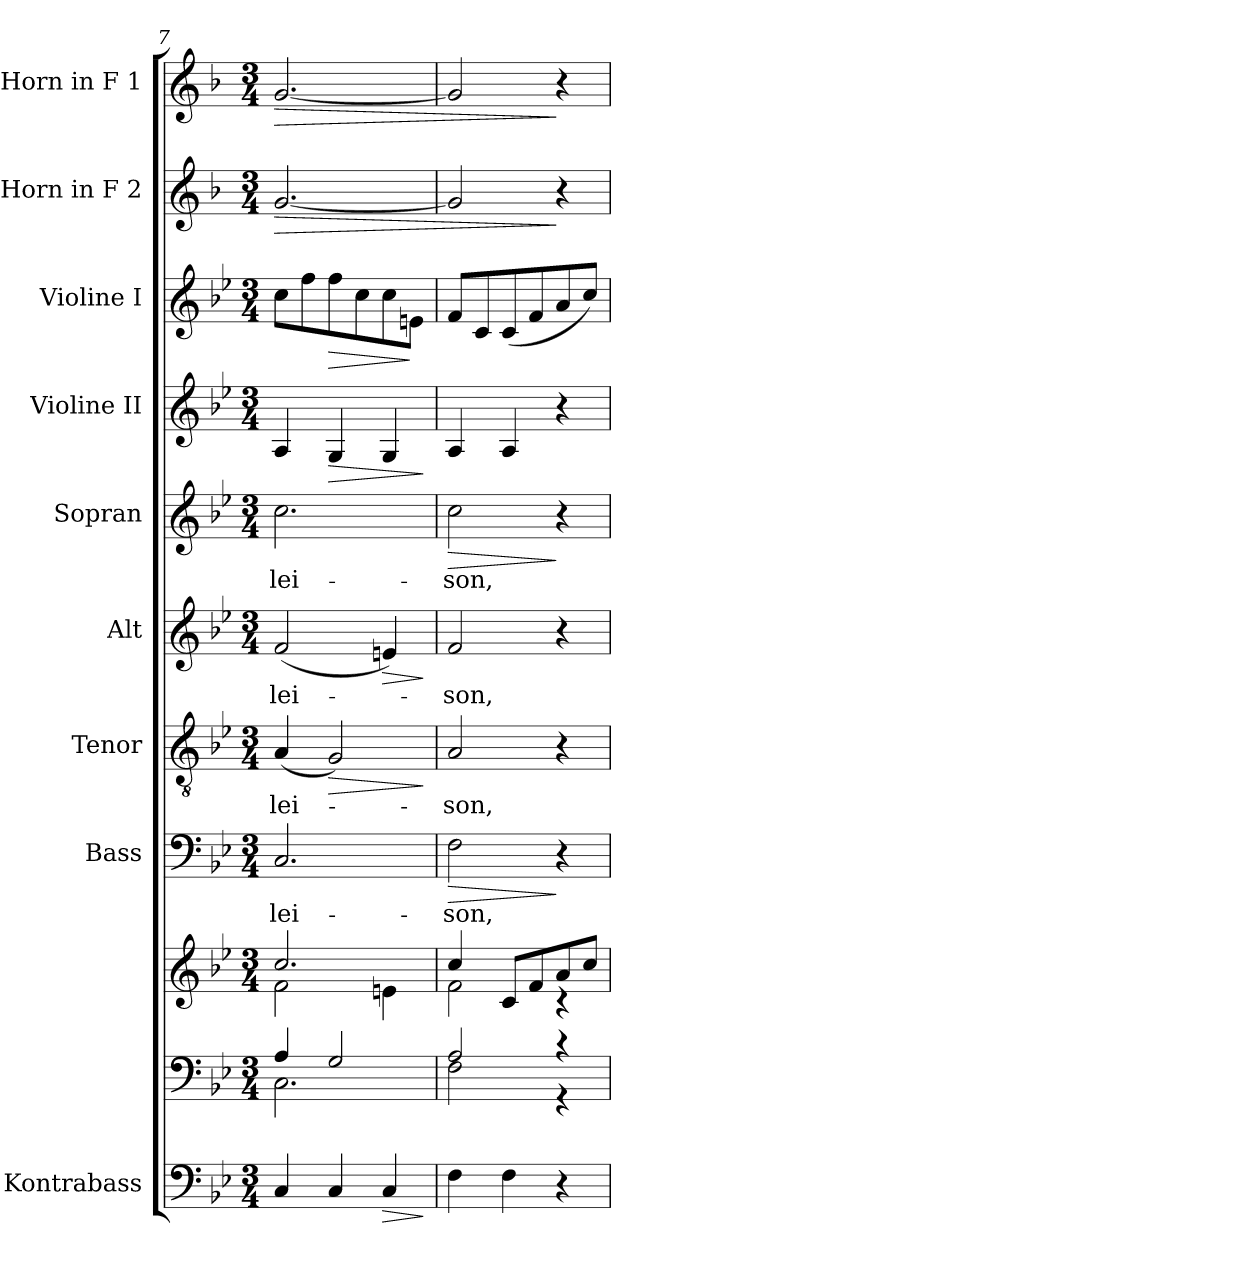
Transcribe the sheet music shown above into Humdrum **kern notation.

**kern	**dynam	**kern	**kern	**kern	**text	**dynam	**kern	**text	**dynam	**kern	**text	**dynam	**kern	**text	**dynam	**kern	**dynam	**kern	**dynam	**kern	**dynam	**kern	**dynam
*part10	*part10	*part9	*part9	*part8	*part8	*part8	*part7	*part7	*part7	*part6	*part6	*part6	*part5	*part5	*part5	*part4	*part4	*part3	*part3	*part2	*part2	*part1	*part1
*staff11	*staff11	*staff10	*staff9	*staff8	*staff8	*staff8	*staff7	*staff7	*staff7	*staff6	*staff6	*staff6	*staff5	*staff5	*staff5	*staff4	*staff4	*staff3	*staff3	*staff2	*staff2	*staff1	*staff1
*I"Kontrabass	*	*	*	*I"Bass	*	*	*I"Tenor	*	*	*I"Alt	*	*	*I"Sopran	*	*	*I"Violine II	*	*I"Violine I	*	*I"Horn in F 2	*	*I"Horn in F 1	*
*I'Kb.	*	*	*	*I'B.	*	*	*I'T.	*	*	*I'A.	*	*	*I'S.	*	*	*I'Vl. II	*	*I'Vl. I	*	*	*	*	*
!!LO:PB:g=z
*clefF4	*	*clefF4	*clefG2	*clefF4	*	*	*clefGv2	*	*	*clefG2	*	*	*clefG2	*	*	*clefG2	*	*clefG2	*	*clefG2	*	*clefG2	*
*ITrd7c12	*	*	*	*	*	*	*	*	*	*	*	*	*	*	*	*	*	*	*	*ITrd4c7	*	*ITrd4c7	*
*k[b-e-]	*	*k[b-e-]	*k[b-e-]	*k[b-e-]	*	*	*k[b-e-]	*	*	*k[b-e-]	*	*	*k[b-e-]	*	*	*k[b-e-]	*	*k[b-e-]	*	*k[b-e-]	*	*k[b-e-]	*
*B-:	*	*B-:	*B-:	*B-:	*	*	*B-:	*	*	*B-:	*	*	*B-:	*	*	*B-:	*	*B-:	*	*B-:	*	*B-:	*
*M3/4	*	*M3/4	*M3/4	*M3/4	*	*	*M3/4	*	*	*M3/4	*	*	*M3/4	*	*	*M3/4	*	*M3/4	*	*M3/4	*	*M3/4	*
=7	=7	=7	=7	=7	=7	=7	=7	=7	=7	=7	=7	=7	=7	=7	=7	=7	=7	=7	=7	=7	=7	=7	=7
*	*	*^	*^	*	*	*	*	*	*	*	*	*	*	*	*	*	*	*	*	*	*	*	*
!	!	!	!	!	!	!	!LO:LY:b	!	!	!LO:LY:b	!	!	!LO:LY:b	!	!	!LO:LY:b	!	!	!	!	!	!	!LO:HP:b	!	!LO:HP:b
4CC/	.	4A/	2.C\	2.cc/	2f\	2.C/	-lei-	.	(<4A/	-lei-	.	(<2f/	-lei-	.	2.cc\	-lei-	.	4A/	.	8cc\L	.	[2.c/	>	[2.c/	>
.	.	.	.	.	.	.	.	.	.	.	.	.	.	.	.	.	.	.	.	8ff\	.	.	.	.	.
!	!	!	!	!	!	!	!	!	!	!	!LO:HP:b	!	!	!	!	!	!	!	!LO:HP:b	!	!LO:HP:b	!	!	!	!
4CC/	.	2G/	.	.	.	.	.	.	2G/)	.	>	.	.	.	.	.	.	4G/	>	8ff\	>	.	.	.	.
.	.	.	.	.	.	.	.	.	.	.	.	.	.	.	.	.	.	.	.	8cc\	.	.	.	.	.
!	!LO:HP:b	!	!	!	!	!	!	!	!	!	!	!	!	!LO:HP:b	!	!	!	!	!	!	!	!	!	!	!
4CC/	>	.	.	.	4en\	.	.	.	.	.	.	4en/)	.	>	.	.	.	4G/	.	8cc\	.	.	.	.	.
.	.	.	.	.	.	.	.	.	.	.	.	.	.	.	.	.	.	.	.	8en\J	]	.	.	.	.
*	*	*v	*v	*	*	*	*	*	*	*	*	*	*	*	*	*	*	*	*	*	*	*	*	*	*
*	*	*	*v	*v	*	*	*	*	*	*	*	*	*	*	*	*	*	*	*	*	*	*	*	*
.	]	.	.	.	.	.	.	.	]	.	.	]	.	.	.	.	]	.	.	.	.	.	.
=8	=8	=8	=8	=8	=8	=8	=8	=8	=8	=8	=8	=8	=8	=8	=8	=8	=8	=8	=8	=8	=8	=8	=8
*	*	*^	*^	*	*	*	*	*	*	*	*	*	*	*	*	*	*	*	*	*	*	*	*
!	!	!	!	!	!	!	!LO:LY:b	!LO:HP:b	!	!LO:LY:b	!	!	!LO:LY:b	!	!	!LO:LY:b	!LO:HP:b	!	!	!	!	!	!	!	!
4FF\	.	2A/	2F\	4cc/	2f\	2F\	-son,	>	2A/	-son,	.	2f/	-son,	.	2cc\	-son,	>	4A/	.	8f/L	.	2c/]	.	2c/]	.
.	.	.	.	.	.	.	.	.	.	.	.	.	.	.	.	.	.	.	.	8c/	.	.	.	.	.
4FF\	.	.	.	8c/L	.	.	.	.	.	.	.	.	.	.	.	.	.	4A/	.	(<8c/	.	.	.	.	.
.	.	.	.	8f/	.	.	.	.	.	.	.	.	.	.	.	.	.	.	.	8f/	.	.	.	.	.
4r	.	4r	4r	8a/	4rc	4r	.	]	4r	.	.	4r	.	.	4r	.	]	4r	.	8a/	.	4r	]	4r	]
.	.	.	.	8cc/J	.	.	.	.	.	.	.	.	.	.	.	.	.	.	.	8cc/J)	.	.	.	.	.
*	*	*v	*v	*	*	*	*	*	*	*	*	*	*	*	*	*	*	*	*	*	*	*	*	*	*
*	*	*	*v	*v	*	*	*	*	*	*	*	*	*	*	*	*	*	*	*	*	*	*	*	*
=	=	=	=	=	=	=	=	=	=	=	=	=	=	=	=	=	=	=	=	=	=	=	=
*-	*-	*-	*-	*-	*-	*-	*-	*-	*-	*-	*-	*-	*-	*-	*-	*-	*-	*-	*-	*-	*-	*-	*-
